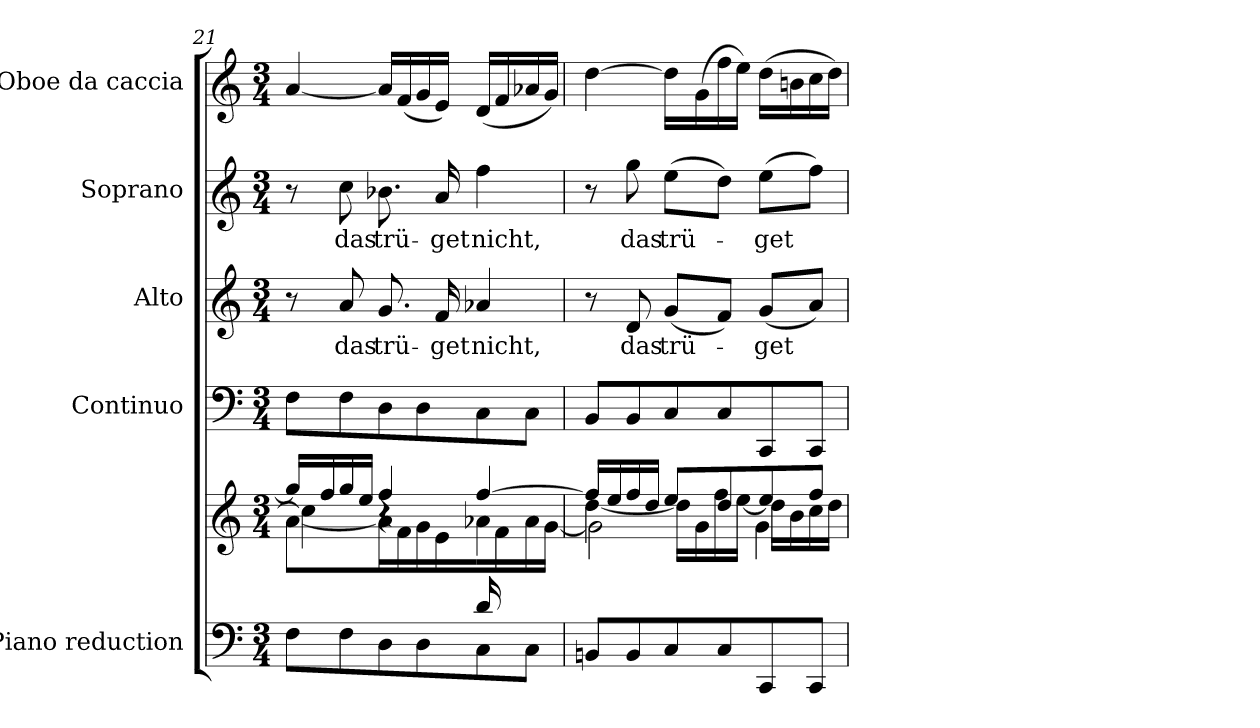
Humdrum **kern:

**kern	**kern	**kern	**kern	**text	**kern	**text	**kern
*part5	*part5	*part4	*part3	*part3	*part2	*part2	*part1
*staff6	*staff5	*staff4	*staff3	*staff3	*staff2	*staff2	*staff1
*I"Piano reduction	*	*I"Continuo	*I"Alto	*	*I"Soprano	*	*I"Oboe da caccia
*I'Pno	*	*	*	*	*	*	*I'Ob
*clefF4	*clefG2	*clefF4	*clefG2	*	*clefG2	*	*clefG2
*k[]	*k[]	*k[]	*k[]	*	*k[]	*	*k[]
*M3/4	*M3/4	*M3/4	*M3/4	*	*M3/4	*	*M3/4
=21	=21	=21	=21	=21	=21	=21	=21
*^	*^	*	*	*	*	*	*
*	*	*	*^	*	*	*	*	*	*
2ryy	8F\L	16gg/LL]	[4a\	4cc\]	8F\L	8r	.	8r	.	[4a/
.	.	16ff/	.	.	.	.	.	.	.	.
!	!	!	!	!	!	!	!LO:LY:b	!	!LO:LY:b	!
.	8F\	16gg/	.	.	8F\	8a/	das	8cc\	das	.
.	.	16ee/JJ	.	.	.	.	.	.	.	.
!	!	!	!	!	!	!	!LO:LY:b	!	!LO:LY:b	!
.	8D\	4ff/	16a\LL]	4r	8D\	8.g/	trü-	8.b-X\	trü-	16a/LL]
.	.	.	16f\	.	.	.	.	.	.	(16f/
.	8D\	.	16g\	.	8D\	.	.	.	.	16g/
!	!	!	!	!	!	!	!LO:LY:b	!	!LO:LY:b	!
.	.	.	16e\JJ	.	.	16f/	-get	16a/	-get	16e/JJ)
!	!	!	!	!	!	!	!LO:LY:b	!	!LO:LY:b	!
16d/LL	8C\	[4ff/	16ryy	4a-X\	8C\	4a-X/	nicht,	4ff\	nicht,	(16d/LL
8.ryy	.	.	16f\	.	.	.	.	.	.	16f/
.	8C\J	.	16a-\	.	8C\J	.	.	.	.	16a-X/
.	.	.	[16g\JJ	.	.	.	.	.	.	16g/JJ)
*v	*v	*	*	*	*	*	*	*	*	*
=22	=22	=22	=22	=22	=22	=22	=22	=22	=22
8BBn/L	16ff/LL]	[4dd\	2g\]	8BB/L	8r	.	8r	.	[4dd\
.	16ee/	.	.	.	.	.	.	.	.
!	!	!	!	!	!	!LO:LY:b	!	!LO:LY:b	!
8BB/	16ff/	.	.	8BB/	8d/	das	8gg\	das	.
.	16dd/JJ	.	.	.	.	.	.	.	.
!	!	!	!	!	!	!LO:LY:b	!	!LO:LY:b	!
8C/	8ee/L	16dd\LL]	.	8C/	(8g/L	trü-	(8ee\L	trü-	16dd\LL]
.	.	16g\	.	.	.	.	.	.	(16g\
8C/	8dd/	16ff\	.	8C/	8f/J)	.	8dd\J)	.	16ff\
.	.	[>16ee\JJ	.	.	.	.	.	.	16ee\JJ)
!	!	!	!	!	!	!LO:LY:b	!	!LO:LY:b	!
8CC/	8ee/]	16dd\LL	4g\	8CC/	(8g/L	-get	(8ee\L	-get	(16dd\LL
.	.	16b\	.	.	.	.	.	.	16bn\
8CC/J	8ff/J	16cc\	.	8CC/J	8a/J)	.	8ff\J)	.	16cc\
.	.	16dd\JJ	.	.	.	.	.	.	16dd\JJ)
*	*v	*v	*v	*	*	*	*	*	*
=	=	=	=	=	=	=	=
*-	*-	*-	*-	*-	*-	*-	*-
